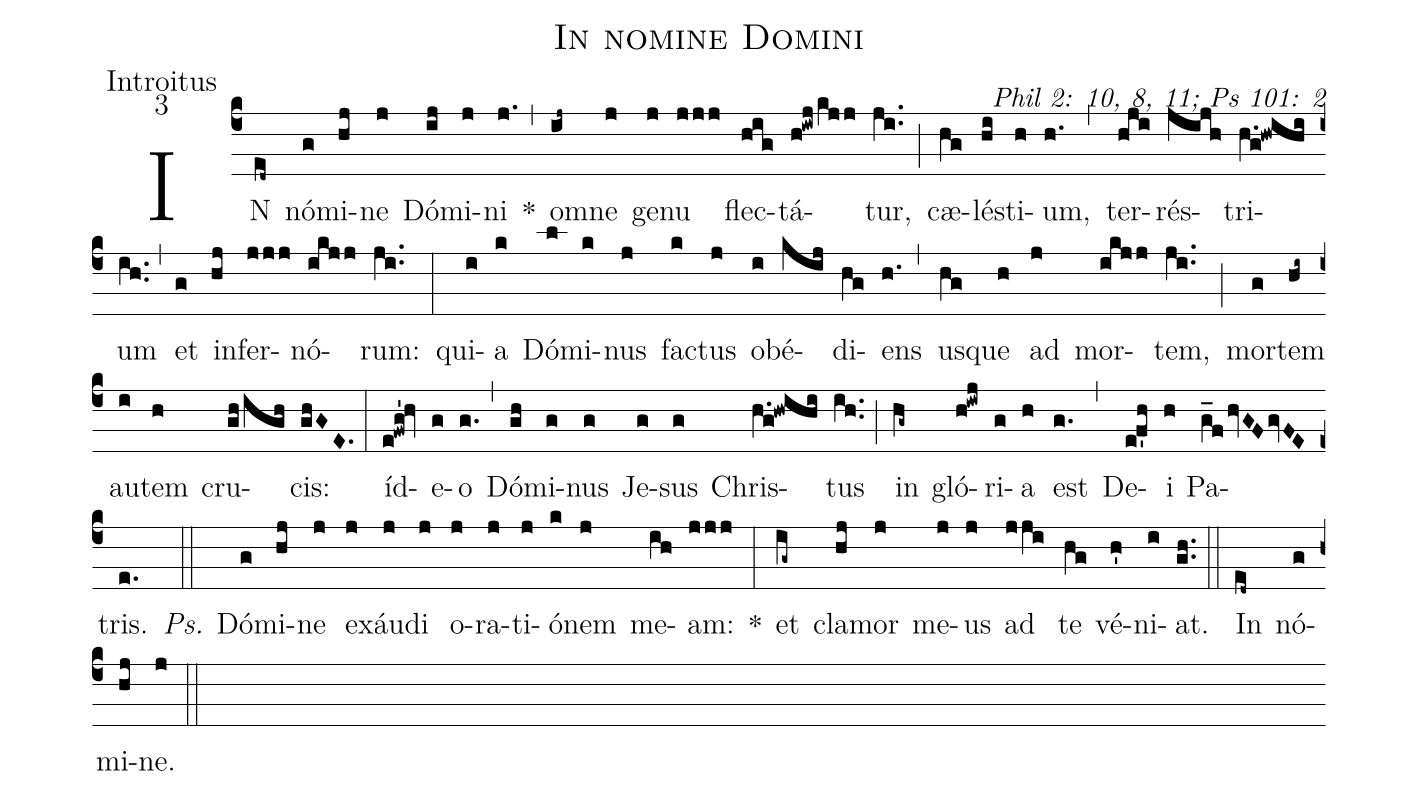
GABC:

name: In nomine Domini;
office-part: Introitus;
mode: 3;
commentary: Phil 2: 10, 8, 11; Ps 101: 2;
%%
(c4) IN(ed~) nó(g)mi(hj)ne(j) Dó(ij)mi(j)ni(j.) *(,) om(ij~)ne(j) ge(j)nu(jjj) flec(hig)tá(h!iwj/kjj)tur,(ji..) (;) cæ(hg)lés(hi)ti(h)um,(h.) (,) ter(hji)rés(jijh)tri(h.g!hwihi)um(ih..) (,) et(g) in(hj)fer(jjj)nó(ikjj)rum:(ji..) (:)
qui(i)a(k) Dó(l)mi(k)nus(j) fac(k)tus(j) ob(i)é(kij)di(hg)ens(h.) (,) us(hg)que(h) ad(j) mor(ikjj)tem,(ji..) (;) mor(g)tem(hi~) au(i)tem(h) cru(gh/igh)cis:(ghGE.) (:)
íd(e!fwg'!hv)e(g)o(g.) (,) Dó(gh)mi(g)nus(g) Je(g)sus(g) Chris(h.g!hwihi)tus(ih..) (;) in(hg~) gló(h!iwj)ri(g)a(h) est(g.) (,) De(e!f'h)i(h) Pa(g_fhvGFgvFE)tris.(e.) (::)
<i>Ps.</i> Dó(g)mi(hj)ne(j) ex(j)áu(j)di(j) o(j)ra(j)ti(j)ó(k)nem(j) me(ih)am:(jjj) *(:)
et(ig~) cla(hj)mor(j) me(j)us(j) ad(jji) te(hg) vé(h')ni(i)at.(gh..) (::)
In(ed~) nó(g)mi(hj)ne.(j) (::)
